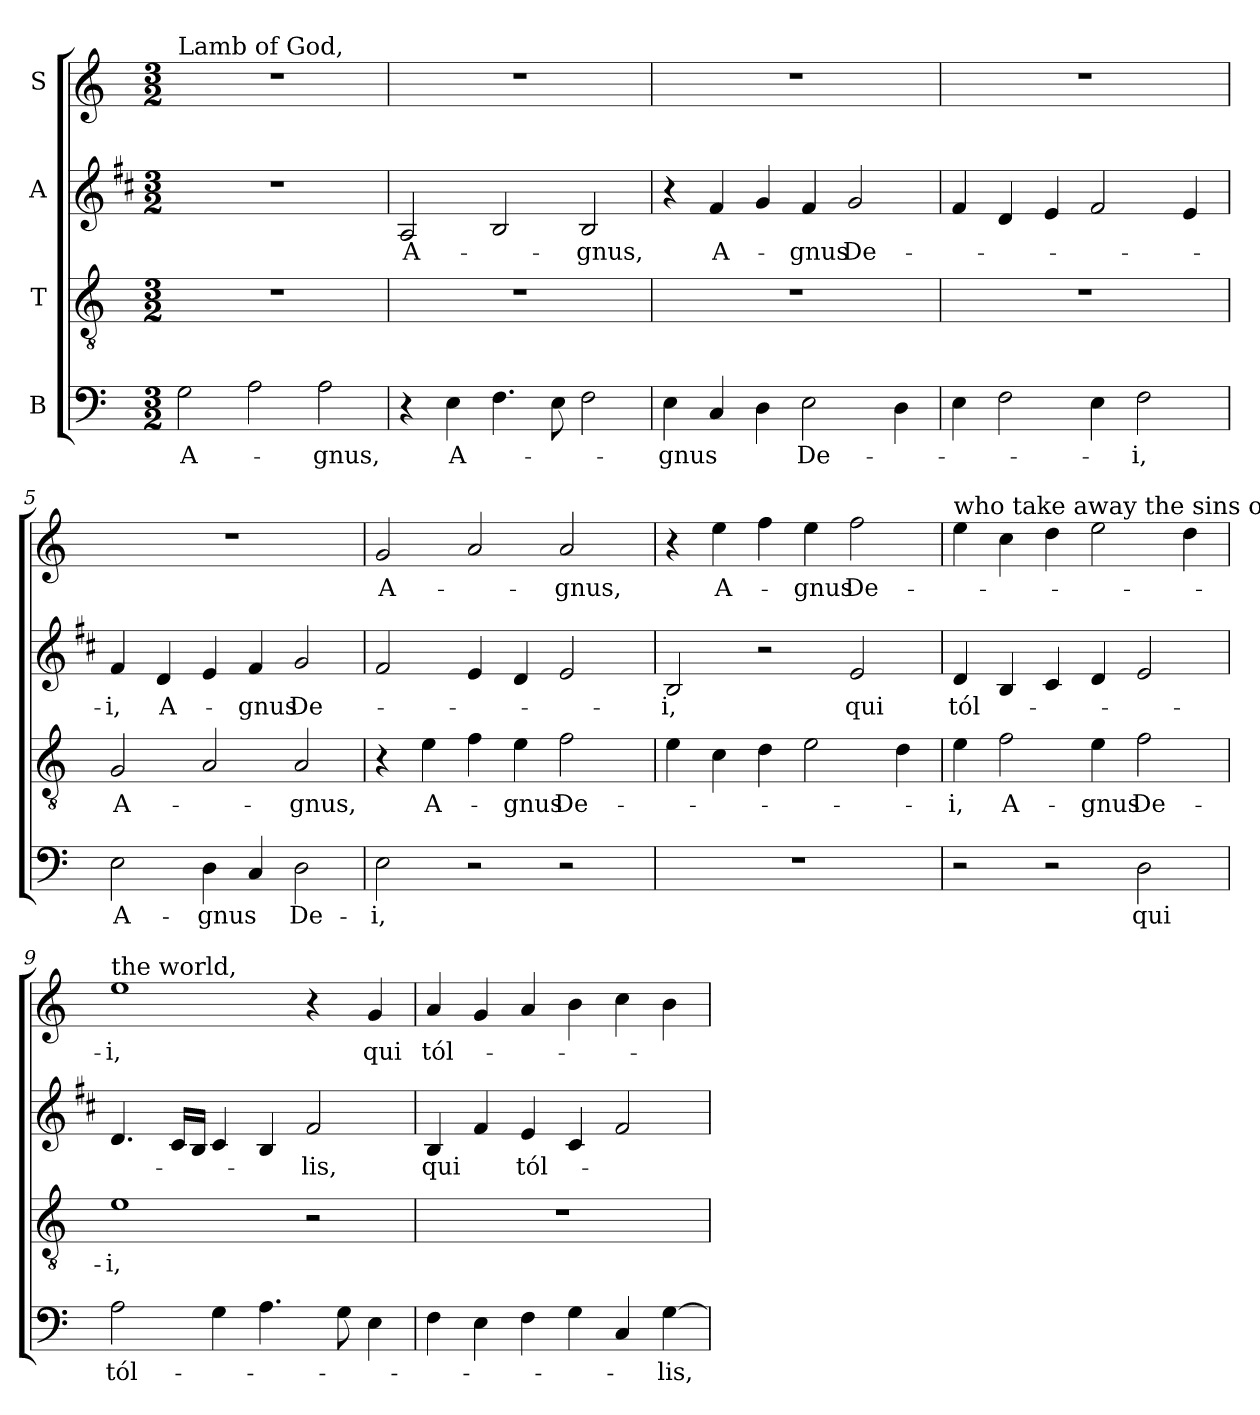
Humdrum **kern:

**kern	**text	**kern	**text	**kern	**text	**kern	**text
*part4	*part4	*part3	*part3	*part2	*part2	*part1	*part1
*staff4	*staff4	*staff3	*staff3	*staff2	*staff2	*staff1	*staff1
*I"B	*	*I"T	*	*I"A	*	*I"S	*
*clefF4	*	*clefGv2	*	*clefG2	*	*clefG2	*
*	*	*	*	*ITrd1c2	*	*	*
*k[]	*	*k[]	*	*k[]	*	*k[]	*
*C:	*	*C:	*	*C:	*	*C:	*
*M3/2	*	*M3/2	*	*M3/2	*	*M3/2	*
=1	=1	=1	=1	=1	=1	=1	=1
!	!	!	!	!	!	!LO:TX:a:t=Lamb of God,	!
!	!LO:LY:b	!	!	!	!	!	!
2G\	A-	1.r	.	1.r	.	1.r	.
2A\	.	.	.	.	.	.	.
!	!LO:LY:b	!	!	!	!	!	!
2A\	-gnus,	.	.	.	.	.	.
=2	=2	=2	=2	=2	=2	=2	=2
!	!	!	!	!	!LO:LY:b	!	!
4r	.	1.r	.	2G/	A-	1.r	.
!	!LO:LY:b	!	!	!	!	!	!
4E\	A-	.	.	.	.	.	.
4.F\	.	.	.	2A/	.	.	.
8E\	.	.	.	.	.	.	.
!	!	!	!	!	!LO:LY:b	!	!
2F\	.	.	.	2A/	-gnus,	.	.
=3	=3	=3	=3	=3	=3	=3	=3
!	!LO:LY:b	!	!	!	!	!	!
4E\	-gnus	1.r	.	4r	.	1.r	.
!	!	!	!	!	!LO:LY:b	!	!
4C/	.	.	.	4e/	A-	.	.
4D\	.	.	.	4f/	.	.	.
!	!LO:LY:b	!	!	!	!LO:LY:b	!	!
2E\	De-	.	.	4e/	-gnus	.	.
!	!	!	!	!	!LO:LY:b	!	!
.	.	.	.	2f/	De-	.	.
4D\	.	.	.	.	.	.	.
=4	=4	=4	=4	=4	=4	=4	=4
4E\	.	1.r	.	4e/	.	1.r	.
2F\	.	.	.	4c/	.	.	.
.	.	.	.	4d/	.	.	.
4E\	.	.	.	2e/	.	.	.
!	!LO:LY:b	!	!	!	!	!	!
2F\	-i,	.	.	.	.	.	.
.	.	.	.	4d/	.	.	.
!!LO:LB:g=z
=5	=5	=5	=5	=5	=5	=5	=5
!	!LO:LY:b	!	!LO:LY:b	!	!LO:LY:b	!	!
2E\	A-	2G/	A-	4e/	-i,	1.r	.
!	!	!	!	!	!LO:LY:b	!	!
.	.	.	.	4c/	A-	.	.
!	!LO:LY:b	!	!	!	!	!	!
4D\	-gnus	2A/	.	4d/	.	.	.
!	!	!	!	!	!LO:LY:b	!	!
4C/	.	.	.	4e/	-gnus	.	.
!	!LO:LY:b	!	!LO:LY:b	!	!LO:LY:b	!	!
2D\	De-	2A/	-gnus,	2f/	De-	.	.
=6	=6	=6	=6	=6	=6	=6	=6
!	!LO:LY:b	!	!	!	!	!	!LO:LY:b
2E\	-i,	4r	.	2e/	.	2g/	A-
!	!	!	!LO:LY:b	!	!	!	!
.	.	4e\	A-	.	.	.	.
2r	.	4f\	.	4d/	.	2a/	.
!	!	!	!LO:LY:b	!	!	!	!
.	.	4e\	-gnus	4c/	.	.	.
!	!	!	!LO:LY:b	!	!	!	!LO:LY:b
2r	.	2f\	De-	2d/	.	2a/	-gnus,
=7	=7	=7	=7	=7	=7	=7	=7
!	!	!	!	!	!LO:LY:b	!	!
1.r	.	4e\	.	2A/	-i,	4r	.
!	!	!	!	!	!	!	!LO:LY:b
.	.	4c\	.	.	.	4ee\	A-
.	.	4d\	.	2r	.	4ff\	.
!	!	!	!	!	!	!	!LO:LY:b
.	.	2e\	.	.	.	4ee\	-gnus
!	!	!	!	!	!LO:LY:b	!	!LO:LY:b
.	.	.	.	2d/	qui	2ff\	De-
.	.	4d\	.	.	.	.	.
=8	=8	=8	=8	=8	=8	=8	=8
!	!	!	!	!	!	!LO:TX:a:t=who take away the sins of	!
!	!	!	!LO:LY:b	!	!LO:LY:b	!	!
2r	.	4e\	-i,	4c/	tól-	4ee\	.
!	!	!	!LO:LY:b	!	!	!	!
.	.	2f\	A-	4A/	.	4cc\	.
2r	.	.	.	4B/	.	4dd\	.
!	!	!	!LO:LY:b	!	!	!	!
.	.	4e\	-gnus	4c/	.	2ee\	.
!	!LO:LY:b	!	!LO:LY:b	!	!	!	!
2D\	qui	2f\	De-	2d/	.	.	.
.	.	.	.	.	.	4dd\	.
!!LO:PB:g=z
=9	=9	=9	=9	=9	=9	=9	=9
!	!	!	!	!	!	!LO:TX:a:t=the world,	!
!	!LO:LY:b	!	!LO:LY:b	!	!	!	!LO:LY:b
2A\	tól-	1e	-i,	4.c/	.	1ee	-i,
.	.	.	.	16B/LL	.	.	.
.	.	.	.	16A/JJ	.	.	.
4G\	.	.	.	4B/	.	.	.
4.A\	.	.	.	4A/	.	.	.
!	!	!	!	!	!LO:LY:b	!	!
.	.	2r	.	2e/	-lis,	4r	.
8G\	.	.	.	.	.	.	.
!	!	!	!	!	!	!	!LO:LY:b
4E\	.	.	.	.	.	4g/	qui
=10	=10	=10	=10	=10	=10	=10	=10
!	!	!	!	!	!LO:LY:b	!	!LO:LY:b
4F\	.	1.r	.	4A/	qui	4a/	tól-
4E\	.	.	.	4e/	.	4g/	.
!	!	!	!	!	!LO:LY:b	!	!
4F\	.	.	.	4d/	tól-	4a/	.
4G\	.	.	.	4B/	.	4b\	.
4C/	.	.	.	2e/	.	4cc\	.
!	!LO:LY:b	!	!	!	!	!	!
[4G\	-lis,	.	.	.	.	4b\	.
=	=	=	=	=	=	=	=
*-	*-	*-	*-	*-	*-	*-	*-
